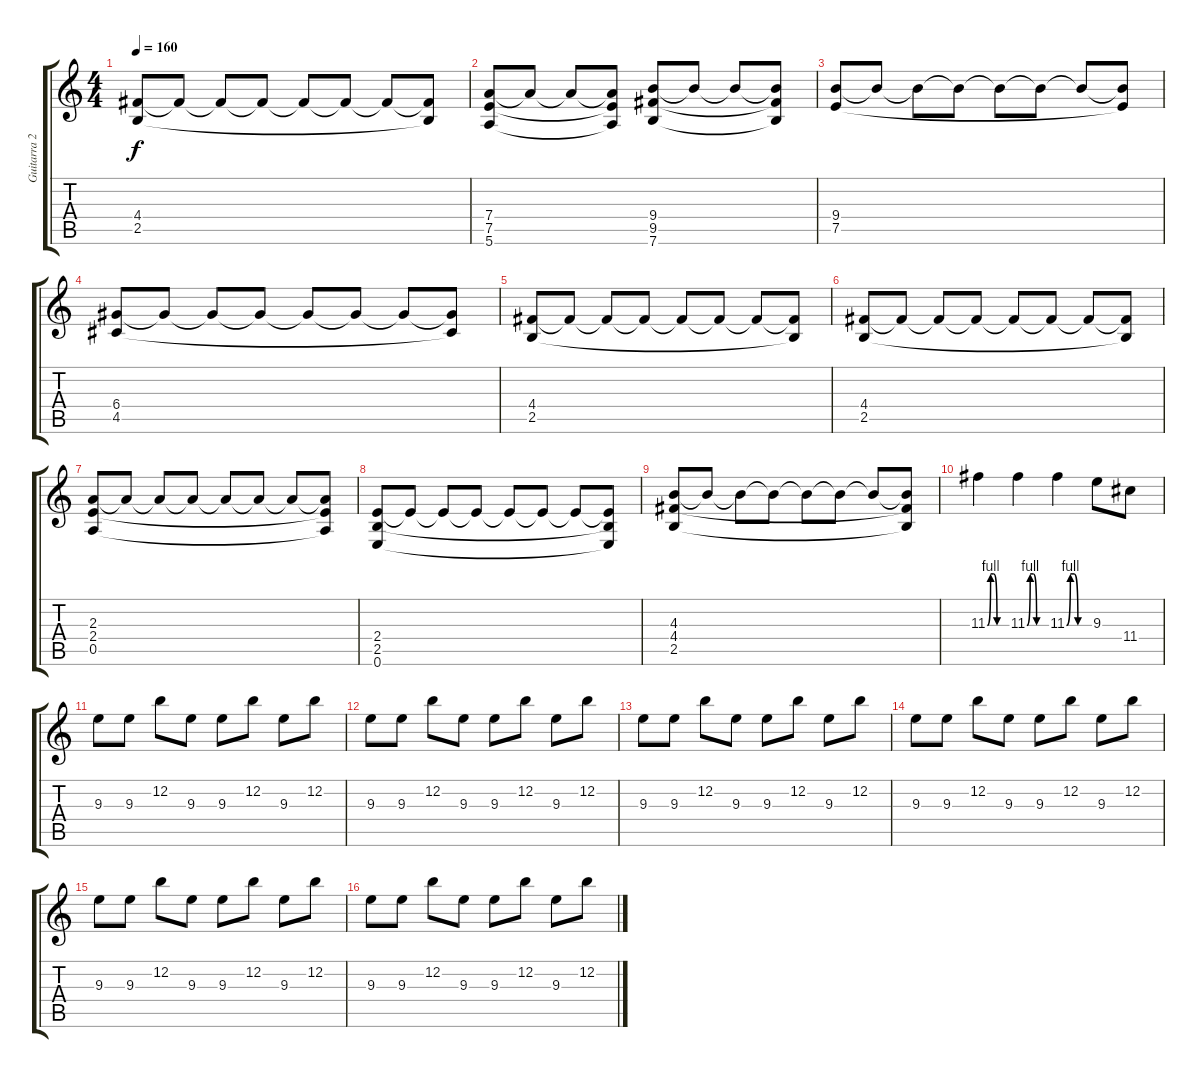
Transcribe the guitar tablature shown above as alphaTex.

\track ("Guitarra 2" "Guitarra 2") {instrument overdrivenguitar}
\staff {score tabs}
\tuning (E4 B3 G3 D3 A2 E2) {hide}
\ts (4 4)
\tempo 160
\clef g2
\ks c
(4.4 2.5).8{dy f} 4.4{t}.8 4.4{t}.8 4.4{t}.8 4.4{t}.8 4.4{t}.8 4.4{t}.8 (4.4{t} 2.5{t}).8 |
(7.4 7.5 5.6).8 7.4{t}.8 7.4{t}.8 (7.4{t} 7.5{t} 5.6{t}).8 (9.4 9.5 7.6).8 9.4{t}.8 9.4{t}.8 (9.4{t} 9.5{t} 7.6{t}).8 |
(9.4 7.5).8 9.4{t}.8 9.4{t}.8 9.4{t}.8 9.4{t}.8 9.4{t}.8 9.4{t}.8 (9.4{t} 7.5{t}).8 |
(6.4 4.5).8 6.4{t}.8 6.4{t}.8 6.4{t}.8 6.4{t}.8 6.4{t}.8 6.4{t}.8 (6.4{t} 4.5{t}).8 |
(4.4 2.5).8 4.4{t}.8 4.4{t}.8 4.4{t}.8 4.4{t}.8 4.4{t}.8 4.4{t}.8 (4.4{t} 2.5{t}).8 |
(4.4 2.5).8 4.4{t}.8 4.4{t}.8 4.4{t}.8 4.4{t}.8 4.4{t}.8 4.4{t}.8 (4.4{t} 2.5{t}).8 |
(2.3 2.4 0.5).8 2.3{t}.8 2.3{t}.8 2.3{t}.8 2.3{t}.8 2.3{t}.8 2.3{t}.8 (2.3{t} 2.4{t} 0.5{t}).8 |
(2.4 2.5 0.6).8 2.4{t}.8 2.4{t}.8 2.4{t}.8 2.4{t}.8 2.4{t}.8 2.4{t}.8 (2.4{t} 2.5{t} 0.6{t}).8 |
(4.3 4.4 2.5).8 4.3{t}.8 4.3{t}.8 4.3{t}.8 4.3{t}.8 4.3{t}.8 4.3{t}.8 (4.3{t} 4.4{t} 2.5{t}).8 |
11.3{be (custom 0 0 10 4 20 4 30 0 60 0)}.4 11.3{be (custom 0 0 10 4 20 4 30 0 60 0)}.4 11.3{be (custom 0 0 10 4 20 4 30 0 60 0)}.4 9.3.8 11.4.8 |
9.3.8 9.3.8 12.2.8 9.3.8 9.3.8 12.2.8 9.3.8 12.2.8 |
9.3.8 9.3.8 12.2.8 9.3.8 9.3.8 12.2.8 9.3.8 12.2.8 |
9.3.8 9.3.8 12.2.8 9.3.8 9.3.8 12.2.8 9.3.8 12.2.8 |
9.3.8 9.3.8 12.2.8 9.3.8 9.3.8 12.2.8 9.3.8 12.2.8 |
9.3.8 9.3.8 12.2.8 9.3.8 9.3.8 12.2.8 9.3.8 12.2.8 |
9.3.8 9.3.8 12.2.8 9.3.8 9.3.8 12.2.8 9.3.8 12.2.8
